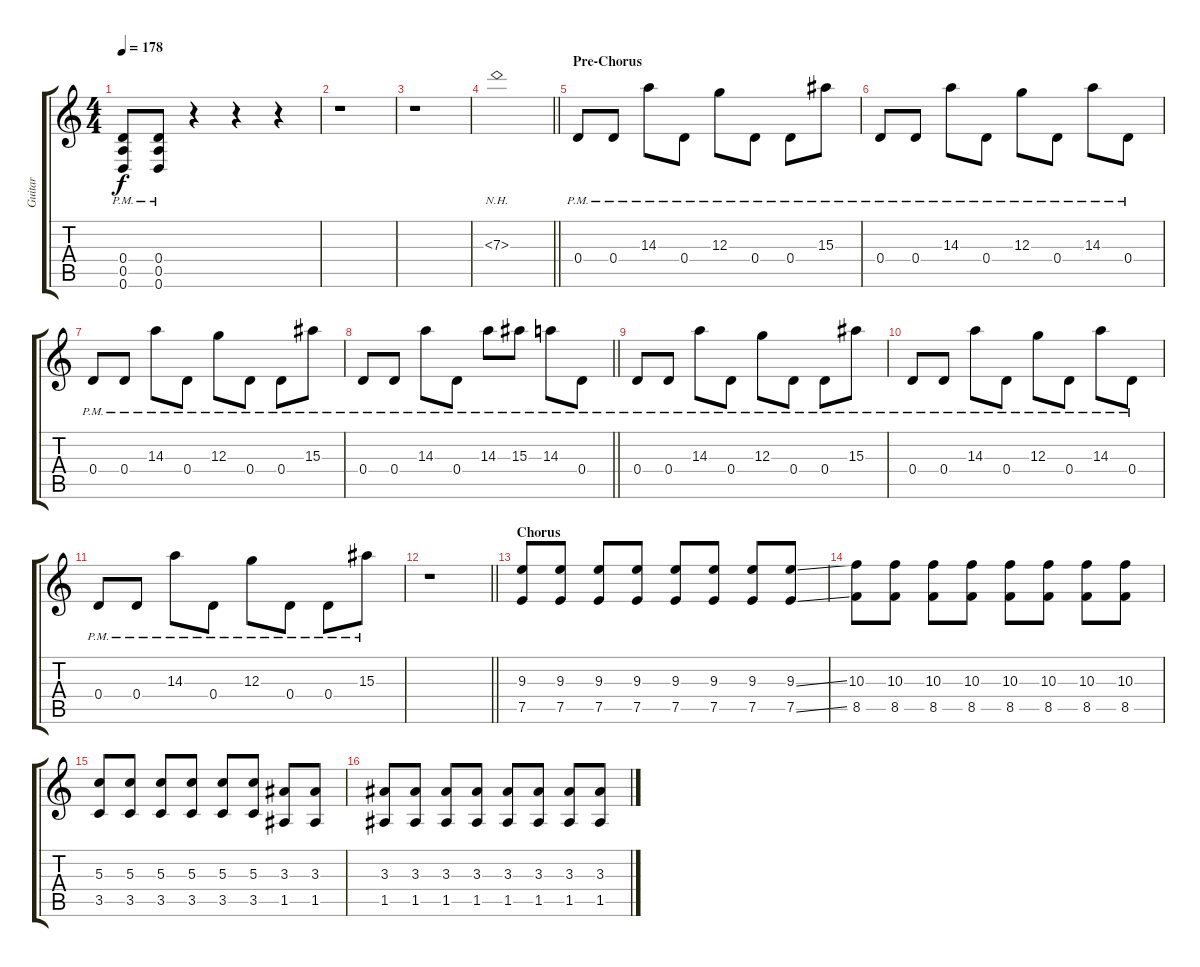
\track ("Guitar" "Guitar") {instrument distortionguitar}
\staff {score tabs}
\tuning (E4 B3 G3 D3 A2 D2) {hide}
\ts (4 4)
\tempo 178
\clef g2
\ks c
(0.4{pm} 0.5{pm} 0.6{pm}).8{dy f} (0.4{pm} 0.5{pm} 0.6{pm}).8 r.4 r.4 r.4 |
r.1 |
r.1 |
\barLineRight lightlight
7.3{nh}.1 |
\section ("" "Pre-Chorus")
0.4{pm}.8 0.4{pm}.8 14.3{pm}.8 0.4{pm}.8 12.3{pm}.8 0.4{pm}.8 0.4{pm}.8 15.3{pm}.8 |
0.4{pm}.8 0.4{pm}.8 14.3{pm}.8 0.4{pm}.8 12.3{pm}.8 0.4{pm}.8 14.3{pm}.8 0.4{pm}.8 |
0.4{pm}.8 0.4{pm}.8 14.3{pm}.8 0.4{pm}.8 12.3{pm}.8 0.4{pm}.8 0.4{pm}.8 15.3{pm}.8 |
\barLineRight lightlight
0.4{pm}.8 0.4{pm}.8 14.3{pm}.8 0.4{pm}.8 14.3{pm}.8 15.3{pm}.8 14.3{pm}.8 0.4{pm}.8 |
0.4{pm}.8 0.4{pm}.8 14.3{pm}.8 0.4{pm}.8 12.3{pm}.8 0.4{pm}.8 0.4{pm}.8 15.3{pm}.8 |
0.4{pm}.8 0.4{pm}.8 14.3{pm}.8 0.4{pm}.8 12.3{pm}.8 0.4{pm}.8 14.3{pm}.8 0.4{pm}.8 |
0.4{pm}.8 0.4{pm}.8 14.3{pm}.8 0.4{pm}.8 12.3{pm}.8 0.4{pm}.8 0.4{pm}.8 15.3{pm}.8 |
\barLineRight lightlight
r.1 |
\section ("" "Chorus")
(9.3 7.5).8 (9.3 7.5).8 (9.3 7.5).8 (9.3 7.5).8 (9.3 7.5).8 (9.3 7.5).8 (9.3 7.5).8 (9.3{ss} 7.5{ss}).8 |
(10.3 8.5).8 (10.3 8.5).8 (10.3 8.5).8 (10.3 8.5).8 (10.3 8.5).8 (10.3 8.5).8 (10.3 8.5).8 (10.3 8.5).8 |
(5.3 3.5).8 (5.3 3.5).8 (5.3 3.5).8 (5.3 3.5).8 (5.3 3.5).8 (5.3 3.5).8 (3.3 1.5).8 (3.3 1.5).8 |
(3.3 1.5).8 (3.3 1.5).8 (3.3 1.5).8 (3.3 1.5).8 (3.3 1.5).8 (3.3 1.5).8 (3.3 1.5).8 (3.3 1.5).8
